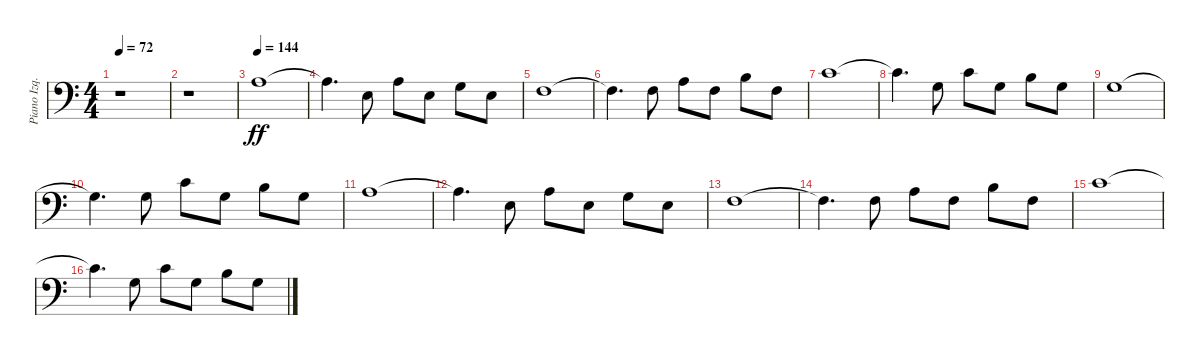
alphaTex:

\track ("Piano Izq." "Piano Izq.") {instrument acousticgrandpiano}
\staff {score}
\tuning (G2 D2 A1 E1) {hide}
\ts (4 4)
\tempo 72
\clef f4
\ks aminor
r.1{dy ff} |
r.1 |
\tempo 144
14.1.1 |
14.1{t}.4{d} 14.2.8 14.1.8 14.2.8 12.1.8 14.2.8 |
15.2.1 |
15.2{t}.4{d} 15.2.8 14.1.8 15.2.8 16.1.8 15.2.8 |
17.1.1 |
17.1{t}.4{d} 17.2.8 17.1.8 17.2.8 16.1.8 17.2.8 |
17.2.1 |
17.2{t}.4{d} 17.2.8 17.1.8 17.2.8 16.1.8 17.2.8 |
14.1.1 |
14.1{t}.4{d} 14.2.8 14.1.8 14.2.8 12.1.8 14.2.8 |
15.2.1 |
15.2{t}.4{d} 15.2.8 14.1.8 15.2.8 16.1.8 15.2.8 |
17.1.1 |
17.1{t}.4{d} 17.2.8 17.1.8 17.2.8 16.1.8 17.2.8
